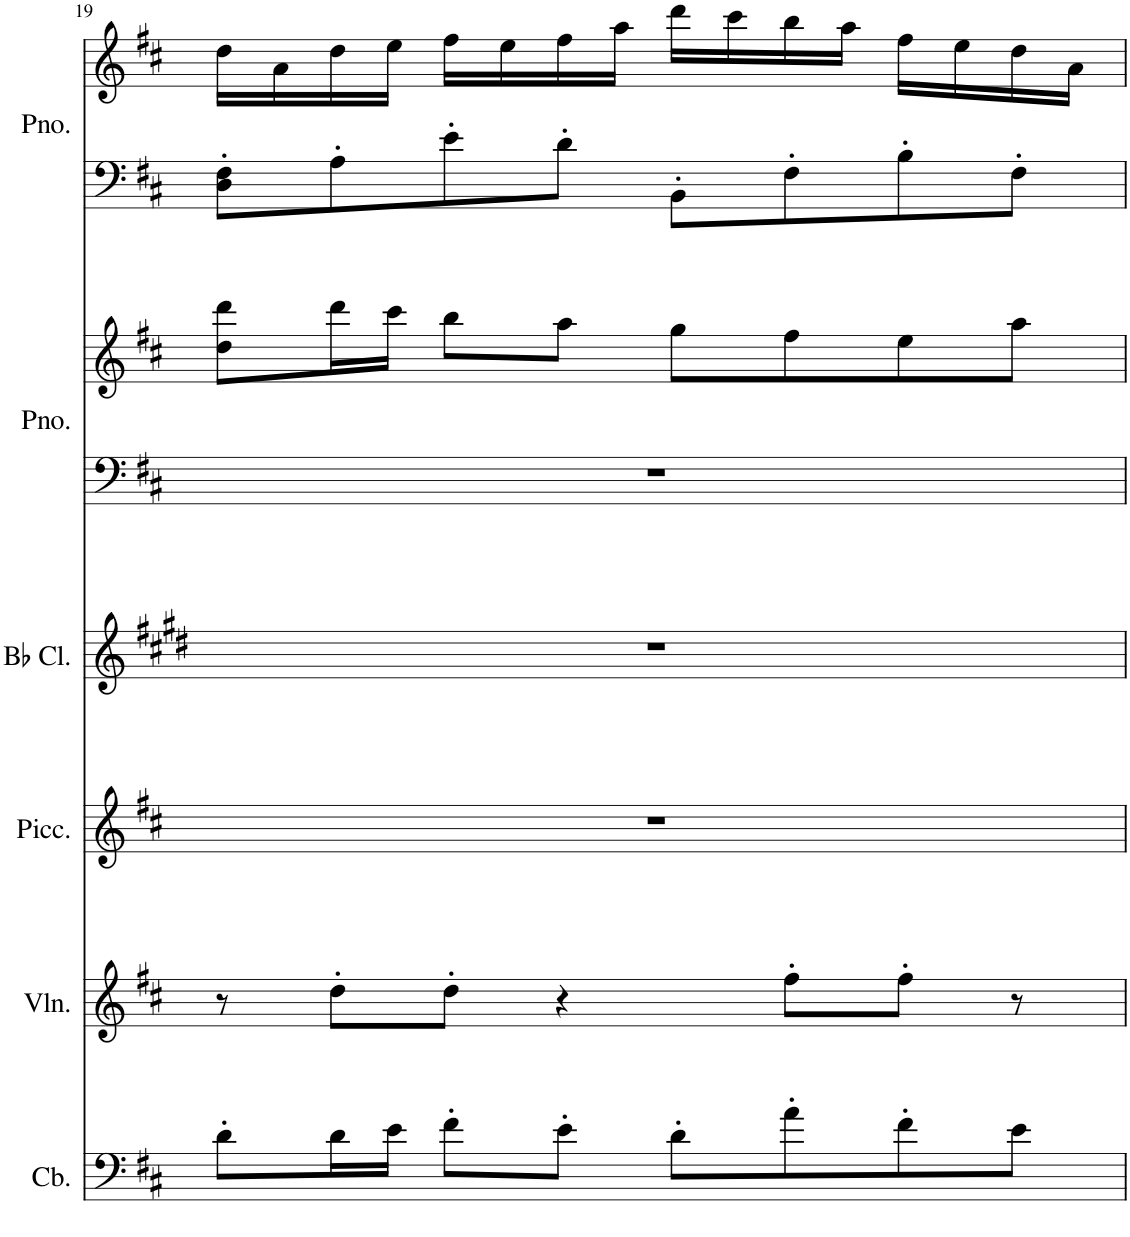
**kern	**kern	**kern	**kern	**kern	**kern	**kern	**kern
*part6	*part5	*part4	*part3	*part2	*part2	*part1	*part1
*staff8	*staff7	*staff6	*staff5	*staff4	*staff3	*staff2	*staff1
*I"Contrabass	*I"Violin	*I"Piccolo	*I"Bb Clarinet	*I"Piano	*	*I"Piano	*
*I'Cb.	*I'Vln.	*I'Picc.	*I'Bb Cl.	*I'Pno.	*	*I'Pno.	*
!!LO:PB:g=z
*clefF4	*clefG2	*clefG2	*clefG2	*clefF4	*clefG2	*clefF4	*clefG2
*Trd7c12	*	*Trd-7c-12	*Trd1c2	*	*	*	*
*k[f#c#]	*k[f#c#]	*k[f#c#]	*k[f#c#g#d#]	*k[f#c#]	*k[f#c#]	*k[f#c#]	*k[f#c#]
*M4/4	*M4/4	*M4/4	*M4/4	*M4/4	*M4/4	*M4/4	*M4/4
=19	=19	=19	=19	=19	=19	=19	=19
8d'\L	8r	1r	1r	1r	8dd\ 8ddd\L	8D\' 8F#\'L	16dd\LL
.	.	.	.	.	.	.	16a\
16d\L	8dd'\L	.	.	.	16ddd\L	8A'\	16dd\
16e\JJ	.	.	.	.	16ccc#\JJ	.	16ee\JJ
8f#'\L	8dd'\J	.	.	.	8bb\L	8e'\	16ff#\LL
.	.	.	.	.	.	.	16ee\
8e'\J	4r	.	.	.	8aa\J	8d'\J	16ff#\
.	.	.	.	.	.	.	16aa\JJ
8d'\L	.	.	.	.	8gg\L	8BB'\L	16ddd\LL
.	.	.	.	.	.	.	16ccc#\
8a'\	8ff#'\L	.	.	.	8ff#\	8F#'\	16bb\
.	.	.	.	.	.	.	16aa\JJ
8f#'\	8ff#'\J	.	.	.	8ee\	8B'\	16ff#\LL
.	.	.	.	.	.	.	16ee\
8e\J	8r	.	.	.	8aa\J	8F#'\J	16dd\
.	.	.	.	.	.	.	16a\JJ
=	=	=	=	=	=	=	=
*-	*-	*-	*-	*-	*-	*-	*-
